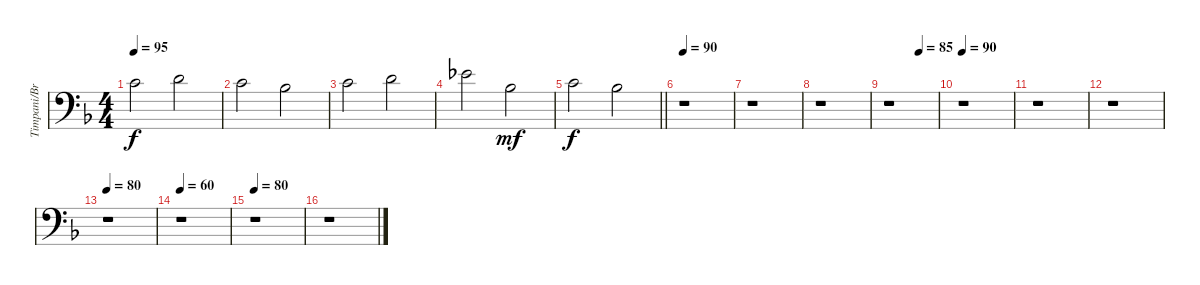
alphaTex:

\track ("Timpani/Brass" "Timpani/Br") {instrument timpani}
\staff {score}
\tuning (E4 B3 G3 D3 A2 E2 B1) {hide}
\ts (4 4)
\tempo 95
\clef f4
\ks f
1.2.2{dy f} 3.2.2 |
1.2.2 3.3.2 |
1.2.2 3.2.2 |
4.2.2 3.3.2{dy mf} |
\barLineRight lightlight
1.2.2{dy f} 3.3.2 |
\tempo 90
r.1 |
r.1 |
r.1 |
\tempo (85 0.625)
r.1 |
\tempo 90
r.1 |
r.1 |
r.1 |
\tempo 80
r.1 |
\tempo 60
r.1 |
\tempo 80
r.1 |
r.1
